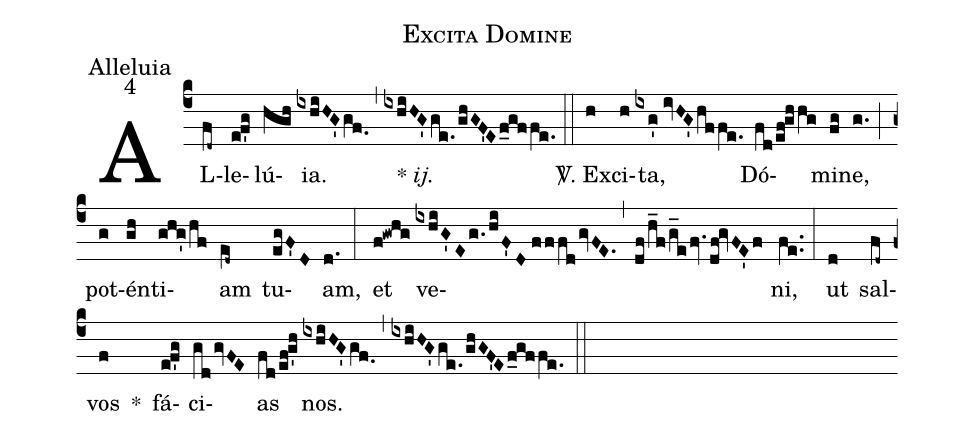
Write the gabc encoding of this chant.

name:Excita Domine;
office-part:Alleluia;
mode:4;
%%
(c4) AL(fd~)le(ef'g)lú(hgh)ia.(ixhiHG'/!gf.0) (,) {*}~<i>ij.</i>(ixhiHG'ge./ghGF'Ef_gffe.) (::)
<sp>V/</sp>. Ex(h)ci(h)ta,(ixg'//ivHG'hffe.) Dó(fd/ef!ghhg)mi(fg)ne,(g.) (;) pot(g)én(gh)ti(ghg'/hf)am(e[ll:1]d~) tu(egF'D)am,(d.) (:)
et(f!gwhg) ve(ixhiG'Eg./hiF'D//fffdgvFE.)(,)(df/h_f/g_efv.df!gvFE'f)ni,(fe..) (:)
ut(d) sal(fd~)vos(f) *() fá(ef'g)ci(gdgvFE)as(fd/ef!g'h) nos.(ixhiHG'/!gf.0) (,) (ixhiHG'ge./ghGF'Ef_gffe.) (::)
